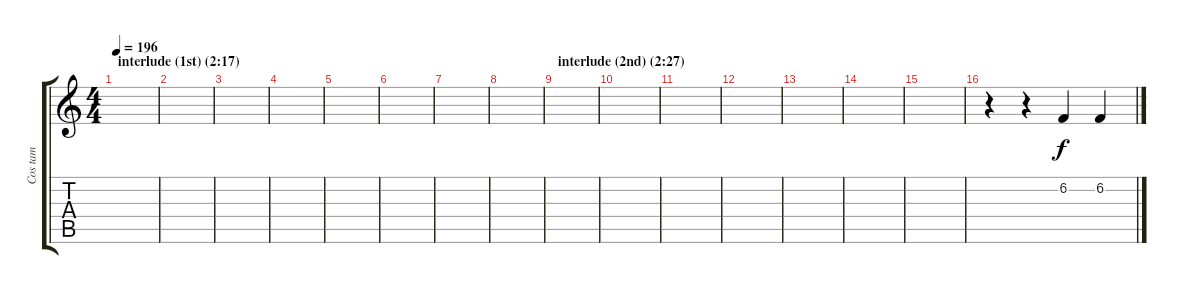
\track ("Cos tam" "Cos tam") {instrument musicbox}
\staff {score tabs}
\tuning (E4 B3 G3 D3 A2 E2) {hide}
\ts (4 4)
\section ("" "interlude (1st) (2:17)")
\tempo 196
\clef g2
\ks c
|
|
|
|
|
|
|
|
\section ("" "interlude (2nd) (2:27)")
|
|
|
|
|
|
|
r.4 r.4 6.2.4 6.2.4
